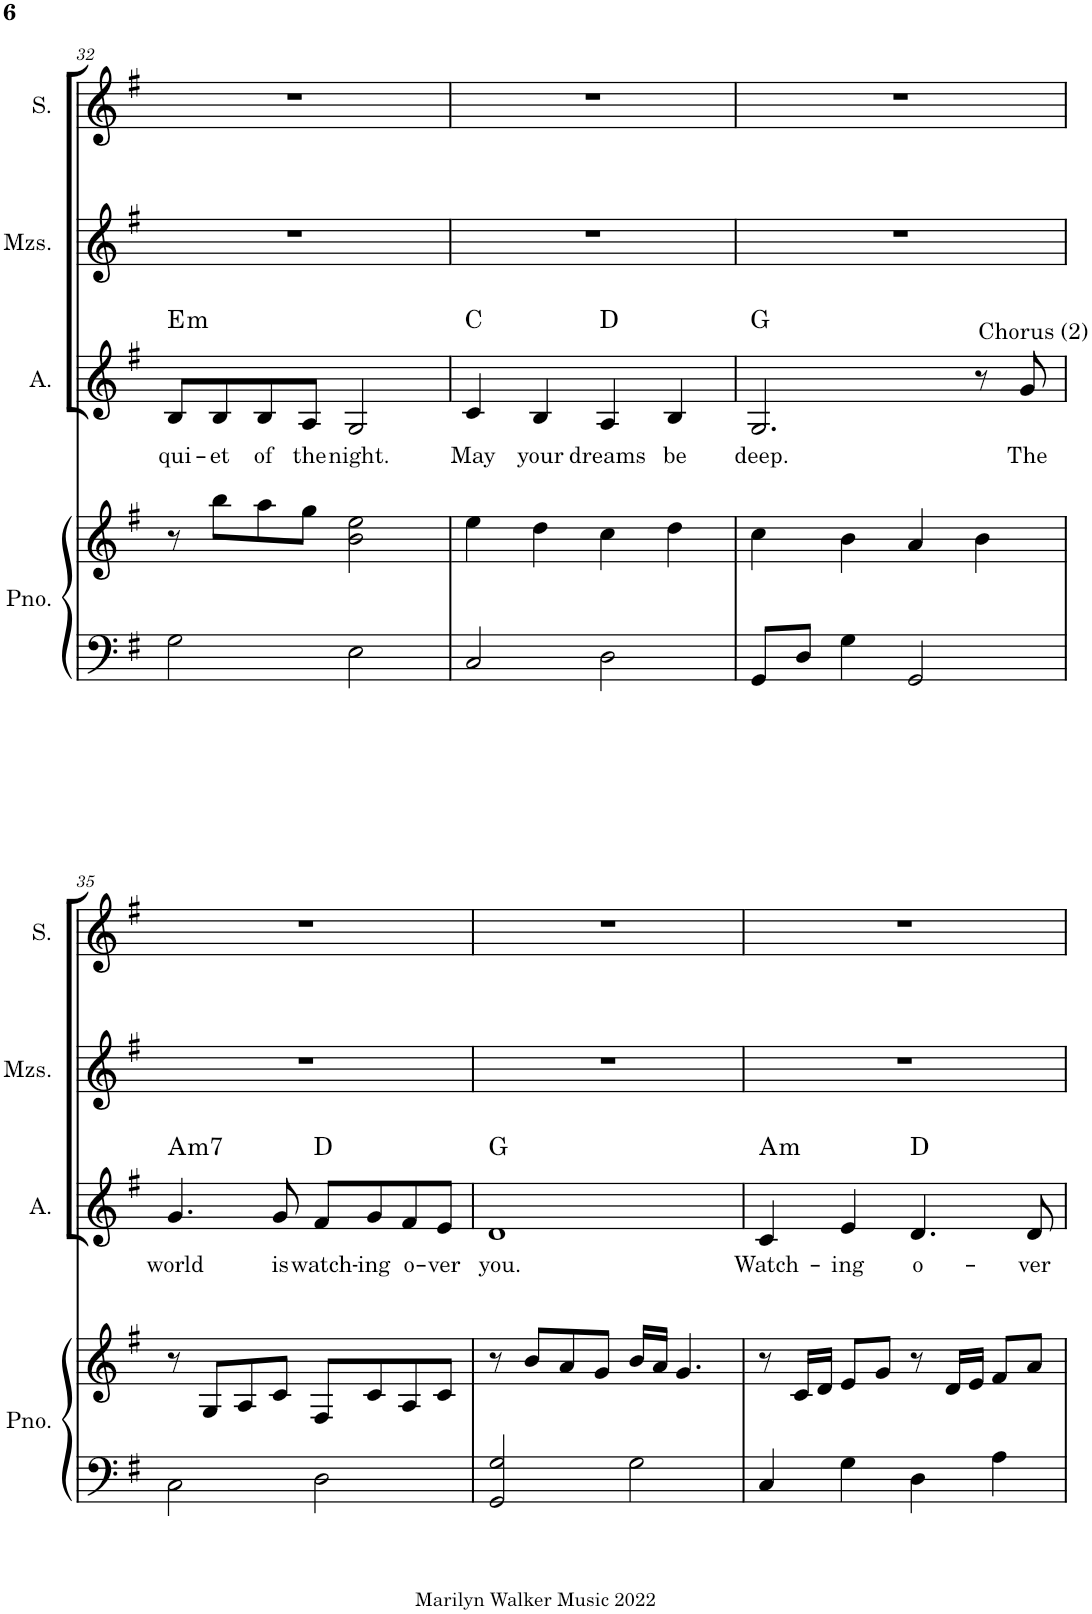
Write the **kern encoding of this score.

**kern	**kern	**kern	**text	**harte	**kern	**kern
*part4	*part4	*part3	*part3	*part3	*part2	*part1
*staff5	*staff4	*staff3	*staff3	*	*staff2	*staff1
*I"Piano	*	*I"Alto	*	*	*I"Mezzo-soprano	*I"Soprano
*I'Pno.	*	*I'A.	*	*	*I'Mzs.	*I'S.
!!LO:PB:g=z
*clefF4	*clefG2	*clefG2	*	*	*clefG2	*clefG2
*k[f#]	*k[f#]	*k[f#]	*	*	*k[f#]	*k[f#]
*M4/4	*M4/4	*M4/4	*	*	*M4/4	*M4/4
=32	=32	=32	=32	=32	=32	=32
!	!	!	!LO:LY:b	!LO:H:kt=m	!	!
2G\	8r	8B/L	qui-	E:min	1r	1r
!	!	!	!LO:LY:b	!	!	!
.	8bb\L	8B/	-et	.	.	.
!	!	!	!LO:LY:b	!	!	!
.	8aa\	8B/	of	.	.	.
!	!	!	!LO:LY:b	!	!	!
.	8gg\J	8A/J	the	.	.	.
!	!	!	!LO:LY:b	!	!	!
2E\	2b\ 2ee\	2G/	night.	.	.	.
=33	=33	=33	=33	=33	=33	=33
!	!	!	!LO:LY:b	!	!	!
2C/	4ee\	4c/	May	C:maj	1r	1r
!	!	!	!LO:LY:b	!	!	!
.	4dd\	4B/	your	.	.	.
!	!	!	!LO:LY:b	!	!	!
2D\	4cc\	4A/	dreams	D:maj	.	.
!	!	!	!LO:LY:b	!	!	!
.	4dd\	4B/	be	.	.	.
=34	=34	=34	=34	=34	=34	=34
!	!	!	!LO:LY:b	!	!	!
8GG/L	4cc\	2.G/	deep.	G:maj	1r	1r
8D/J	.	.	.	.	.	.
4G\	4b\	.	.	.	.	.
2GG/	4a/	.	.	.	.	.
.	4b\	8r	.	.	.	.
!	!	!LO:TX:a:t=Chorus (2)	!	!	!	!
!	!	!	!LO:LY:b	!	!	!
.	.	8g/	The	.	.	.
!!LO:LB:g=z
=35	=35	=35	=35	=35	=35	=35
!	!	!	!LO:LY:b	!LO:H:kt=m7	!	!
2C\	8r	4.g/	world	A:min7	1r	1r
.	8G/L	.	.	.	.	.
.	8A/	.	.	.	.	.
!	!	!	!LO:LY:b	!	!	!
.	8c/J	8g/	is	.	.	.
!	!	!	!LO:LY:b	!	!	!
2D\	8F#/L	8f#/L	watch-	D:maj	.	.
!	!	!	!LO:LY:b	!	!	!
.	8c/	8g/	-ing	.	.	.
!	!	!	!LO:LY:b	!	!	!
.	8A/	8f#/	o-	.	.	.
!	!	!	!LO:LY:b	!	!	!
.	8c/J	8e/J	-ver	.	.	.
=36	=36	=36	=36	=36	=36	=36
!	!	!	!LO:LY:b	!	!	!
2GG/ 2G/	8r	1d	you.	G:maj	1r	1r
.	8b/L	.	.	.	.	.
.	8a/	.	.	.	.	.
.	8g/J	.	.	.	.	.
2G\	16b/LL	.	.	.	.	.
.	16a/JJ	.	.	.	.	.
.	4.g/	.	.	.	.	.
=37	=37	=37	=37	=37	=37	=37
!	!	!	!LO:LY:b	!LO:H:kt=m	!	!
4C/	8r	4c/	Watch-	A:min	1r	1r
.	16c/LL	.	.	.	.	.
.	16d/JJ	.	.	.	.	.
!	!	!	!LO:LY:b	!	!	!
4G\	8e/L	4e/	-ing	.	.	.
.	8g/J	.	.	.	.	.
!	!	!	!LO:LY:b	!	!	!
4D\	8r	4.d/	o-	D:maj	.	.
.	16d/LL	.	.	.	.	.
.	16e/JJ	.	.	.	.	.
4A\	8f#/L	.	.	.	.	.
!	!	!	!LO:LY:b	!	!	!
.	8a/J	8d/	-ver	.	.	.
=	=	=	=	=	=	=
*-	*-	*-	*-	*-	*-	*-
